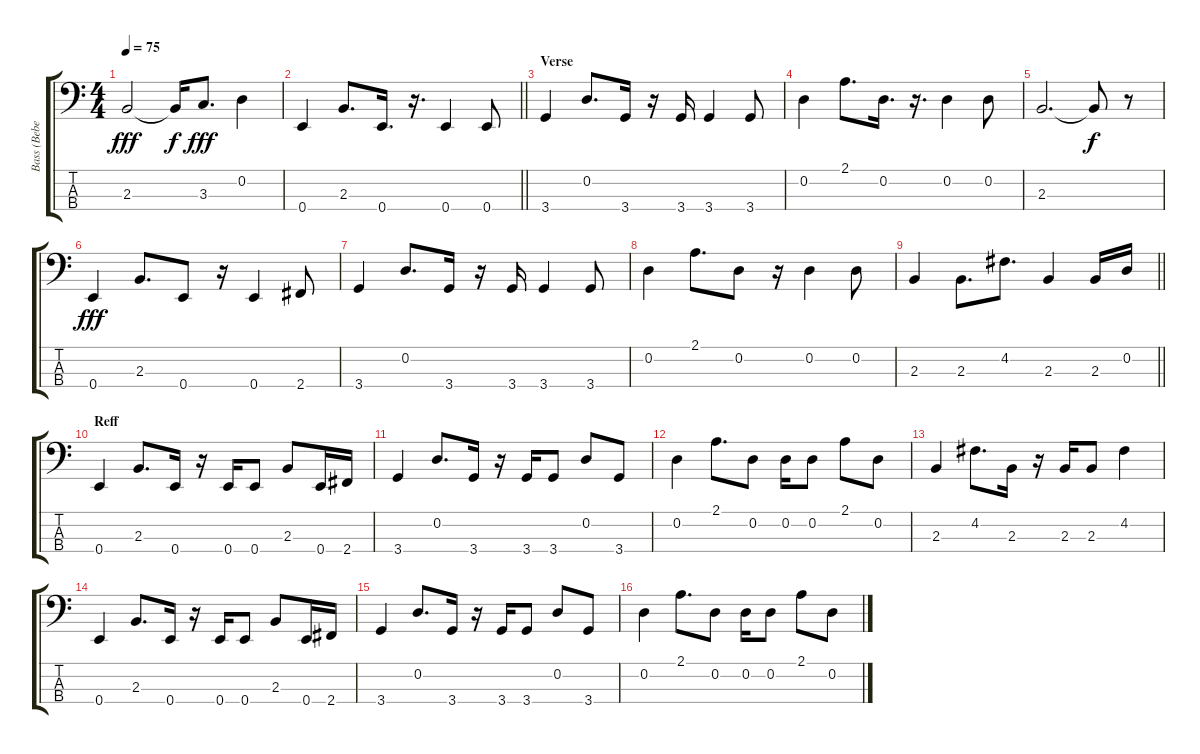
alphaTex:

\track ("Bass (Bebe)" "Bass (Bebe") {instrument electricbassfinger}
\staff {score tabs}
\tuning (G2 D2 A1 E1) {hide}
\ts (4 4)
\tempo 75
\clef f4
\ks c
2.3.2{dy fff} 2.3{t}.16{dy f} 3.3.8{d dy fff} 0.2.4 |
\barLineRight lightlight
0.4.4 2.3.8{d} 0.4.16{d} r.16{d} 0.4.4 0.4.8 |
\section ("" "Verse")
3.4.4 0.2.8{d} 3.4.16 r.16 3.4.16 3.4.4 3.4.8 |
0.2.4 2.1.8{d} 0.2.16{d} r.16{d} 0.2.4 0.2.8 |
2.3.2{d} 2.3{t}.8{dy f} r.8 |
0.4.4{dy fff} 2.3.8{d} 0.4.8 r.16 0.4.4 2.4.8 |
3.4.4 0.2.8{d} 3.4.16 r.16 3.4.16 3.4.4 3.4.8 |
0.2.4 2.1.8{d} 0.2.8 r.16 0.2.4 0.2.8 |
\barLineRight lightlight
2.3.4 2.3.8{d} 4.2.8{d} 2.3.4 2.3.16 0.2.16 |
\section ("" "Reff")
0.4.4 2.3.8{d} 0.4.16 r.16 0.4.16 0.4.8 2.3.8 0.4.16 2.4.16 |
3.4.4 0.2.8{d} 3.4.16 r.16 3.4.16 3.4.8 0.2.8 3.4.8 |
0.2.4 2.1.8{d} 0.2.8 0.2.16 0.2.8 2.1.8 0.2.8 |
2.3.4 4.2.8{d} 2.3.16 r.16 2.3.16 2.3.8 4.2.4 |
0.4.4 2.3.8{d} 0.4.16 r.16 0.4.16 0.4.8 2.3.8 0.4.16 2.4.16 |
3.4.4 0.2.8{d} 3.4.16 r.16 3.4.16 3.4.8 0.2.8 3.4.8 |
0.2.4 2.1.8{d} 0.2.8 0.2.16 0.2.8 2.1.8 0.2.8
